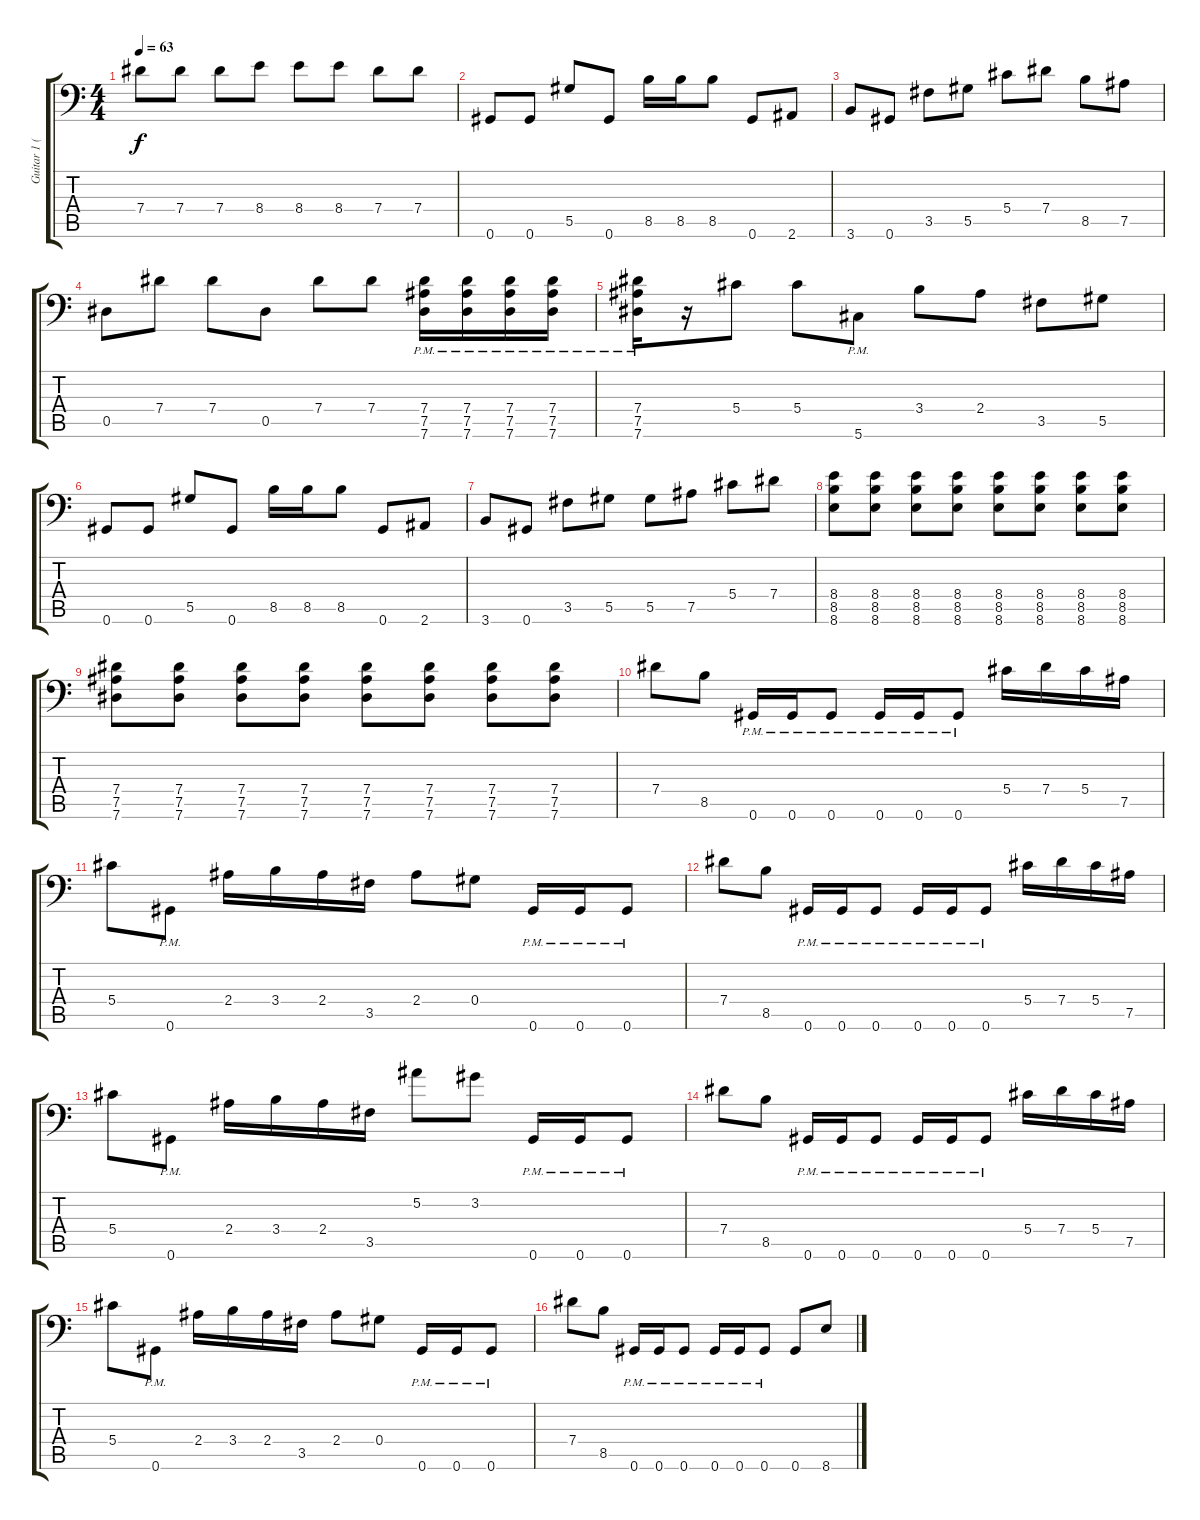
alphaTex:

\track ("Guitar 1 (Drop G#)" "Guitar 1 (") {instrument distortionguitar}
\staff {score tabs}
\tuning (Bb3 F3 Db3 Ab2 Eb2 Ab1) {hide}
\ts (4 4)
\tempo 63
\clef f4
\ks c
7.4.8{dy f} 7.4.8 7.4.8 8.4.8 8.4.8 8.4.8 7.4.8 7.4.8 |
0.6.8 0.6.8 5.5.8 0.6.8 8.5.16 8.5.16 8.5.8 0.6.8 2.6.8 |
3.6.8 0.6.8 3.5.8 5.5.8 5.4.8 7.4.8 8.5.8 7.5.8 |
0.5.8 7.4.8 7.4.8 0.5.8 7.4.8 7.4.8 (7.4{pm} 7.5{pm} 7.6{pm}).16 (7.4{pm} 7.5{pm} 7.6{pm}).16 (7.4{pm} 7.5{pm} 7.6{pm}).16 (7.4{pm} 7.5{pm} 7.6{pm}).16 |
(7.4{pm} 7.5{pm} 7.6{pm}).16 r.16 5.4.8 5.4.8 5.6{pm}.8 3.4.8 2.4.8 3.5.8 5.5.8 |
0.6.8 0.6.8 5.5.8 0.6.8 8.5.16 8.5.16 8.5.8 0.6.8 2.6.8 |
3.6.8 0.6.8 3.5.8 5.5.8 5.5.8 7.5.8 5.4.8 7.4.8 |
(8.4 8.5 8.6).8 (8.4 8.5 8.6).8 (8.4 8.5 8.6).8 (8.4 8.5 8.6).8 (8.4 8.5 8.6).8 (8.4 8.5 8.6).8 (8.4 8.5 8.6).8 (8.4 8.5 8.6).8 |
(7.4 7.5 7.6).8 (7.4 7.5 7.6).8 (7.4 7.5 7.6).8 (7.4 7.5 7.6).8 (7.4 7.5 7.6).8 (7.4 7.5 7.6).8 (7.4 7.5 7.6).8 (7.4 7.5 7.6).8 |
7.4.8 8.5.8 0.6{pm}.16 0.6{pm}.16 0.6{pm}.8 0.6{pm}.16 0.6{pm}.16 0.6{pm}.8 5.4.16 7.4.16 5.4.16 7.5.16 |
5.4.8 0.6{pm}.8 2.4.16 3.4.16 2.4.16 3.5.16 2.4.8 0.4.8 0.6{pm}.16 0.6{pm}.16 0.6{pm}.8 |
7.4.8 8.5.8 0.6{pm}.16 0.6{pm}.16 0.6{pm}.8 0.6{pm}.16 0.6{pm}.16 0.6{pm}.8 5.4.16 7.4.16 5.4.16 7.5.16 |
5.4.8 0.6{pm}.8 2.4.16 3.4.16 2.4.16 3.5.16 5.2.8 3.2.8 0.6{pm}.16 0.6{pm}.16 0.6{pm}.8 |
7.4.8 8.5.8 0.6{pm}.16 0.6{pm}.16 0.6{pm}.8 0.6{pm}.16 0.6{pm}.16 0.6{pm}.8 5.4.16 7.4.16 5.4.16 7.5.16 |
5.4.8 0.6{pm}.8 2.4.16 3.4.16 2.4.16 3.5.16 2.4.8 0.4.8 0.6{pm}.16 0.6{pm}.16 0.6{pm}.8 |
7.4.8 8.5.8 0.6{pm}.16 0.6{pm}.16 0.6{pm}.8 0.6{pm}.16 0.6{pm}.16 0.6{pm}.8 0.6.8 8.6.8
